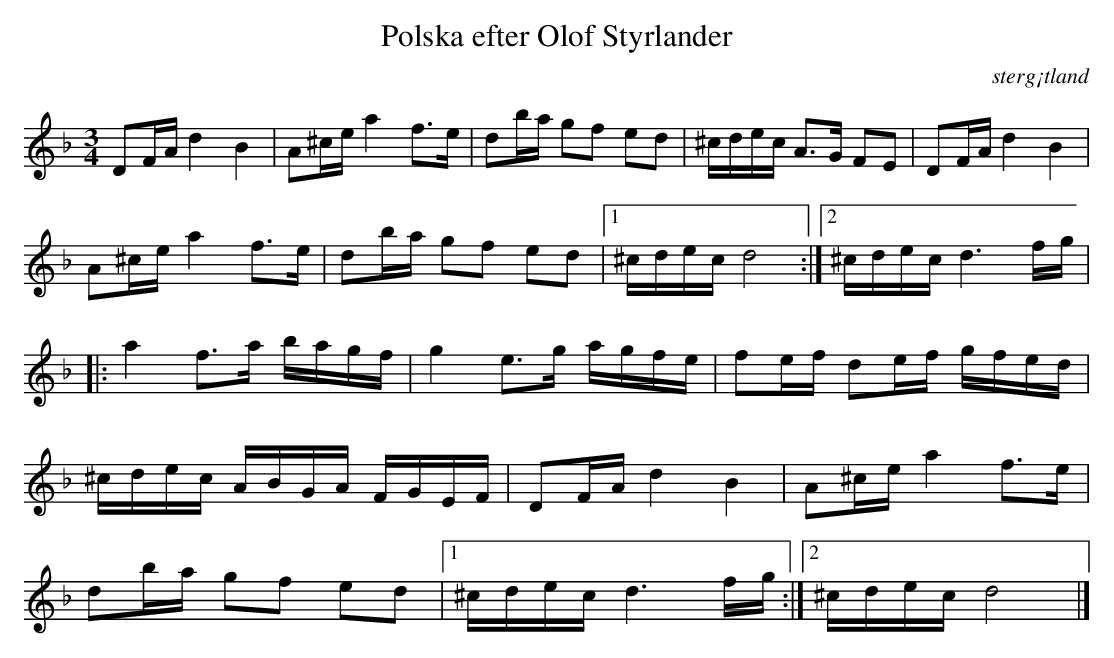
X:1
T:Polska efter Olof Styrlander
O: sterg¡tland
M:3/4
L:1/8
K:Dm
DF/2A/2 d2B2|A^c/2e/2 a2f3/2e/2|db/2a/2 gf ed|^c/2d/2e/2c/2 A3/2G/2 FE|DF/2A/2 d2B2|
A^c/2e/2 a2f3/2e/2|db/2a/2 gf ed|[1 ^c/2d/2e/2c/2 d4:|[2 ^c/2d/2e/2c/2 d3 f/2g/2|
|: a2 f3/2a/2 b/2a/2g/2f/2|g2 e3/2g/2 a/2g/2f/2e/2|fe/2f/2 de/2f/2 g/2f/2e/2d/2|
^c/2d/2e/2c/2 A/2B/2G/2A/2 F/2G/2E/2F/2|DF/2A/2 d2B2|A^c/2e/2 a2f3/2e/2|
db/2a/2 gf ed|[1 ^c/2d/2e/2c/2 d3 f/2g/2:|[2 ^c/2d/2e/2c/2 d4|]
